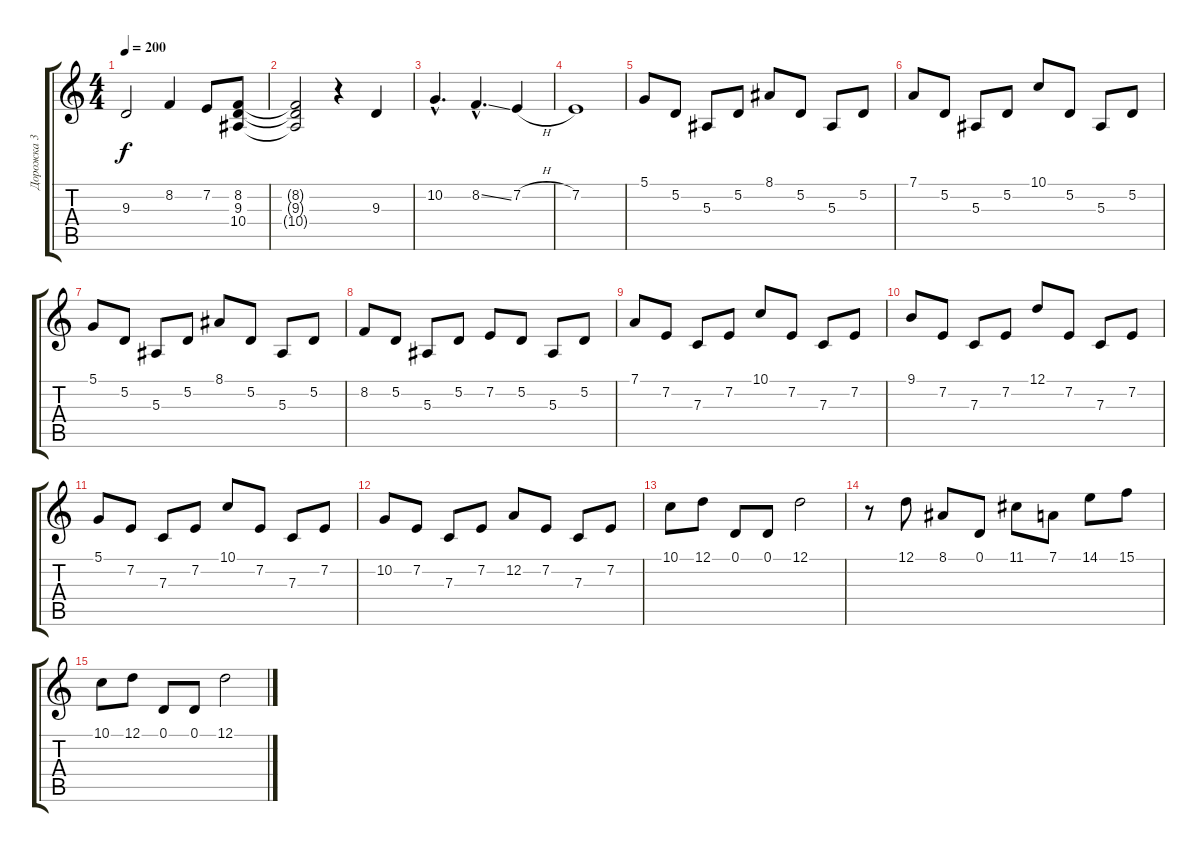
\track ("Дорожка 3" "Дорожка 3") {instrument harpsichord}
\staff {score tabs}
\tuning (D4 A3 F3 C3 G2 D2) {hide}
\ts (4 4)
\tempo 200
\clef g2
\ks c
9.3.2{dy f} 8.2.4 7.2.8 (8.2 9.3 10.4).8 |
(8.2{t} 9.3{t} 10.4{t}).2 r.4 9.3.4 |
10.2{hac}.4{d} 8.2{ss hac}.4{d} 7.2{h}.4 |
7.2.1 |
5.1.8 5.2.8 5.3.8 5.2.8 8.1.8 5.2.8 5.3.8 5.2.8 |
7.1.8 5.2.8 5.3.8 5.2.8 10.1.8 5.2.8 5.3.8 5.2.8 |
5.1.8 5.2.8 5.3.8 5.2.8 8.1.8 5.2.8 5.3.8 5.2.8 |
8.2.8 5.2.8 5.3.8 5.2.8 7.2.8 5.2.8 5.3.8 5.2.8 |
7.1.8 7.2.8 7.3.8 7.2.8 10.1.8 7.2.8 7.3.8 7.2.8 |
9.1.8 7.2.8 7.3.8 7.2.8 12.1.8 7.2.8 7.3.8 7.2.8 |
5.1.8 7.2.8 7.3.8 7.2.8 10.1.8 7.2.8 7.3.8 7.2.8 |
10.2.8 7.2.8 7.3.8 7.2.8 12.2.8 7.2.8 7.3.8 7.2.8 |
10.1.8 12.1.8 0.1.8 0.1.8 12.1.2 |
r.8 12.1.8 8.1.8 0.1.8 11.1.8 7.1.8 14.1.8 15.1.8 |
10.1.8 12.1.8 0.1.8 0.1.8 12.1.2
